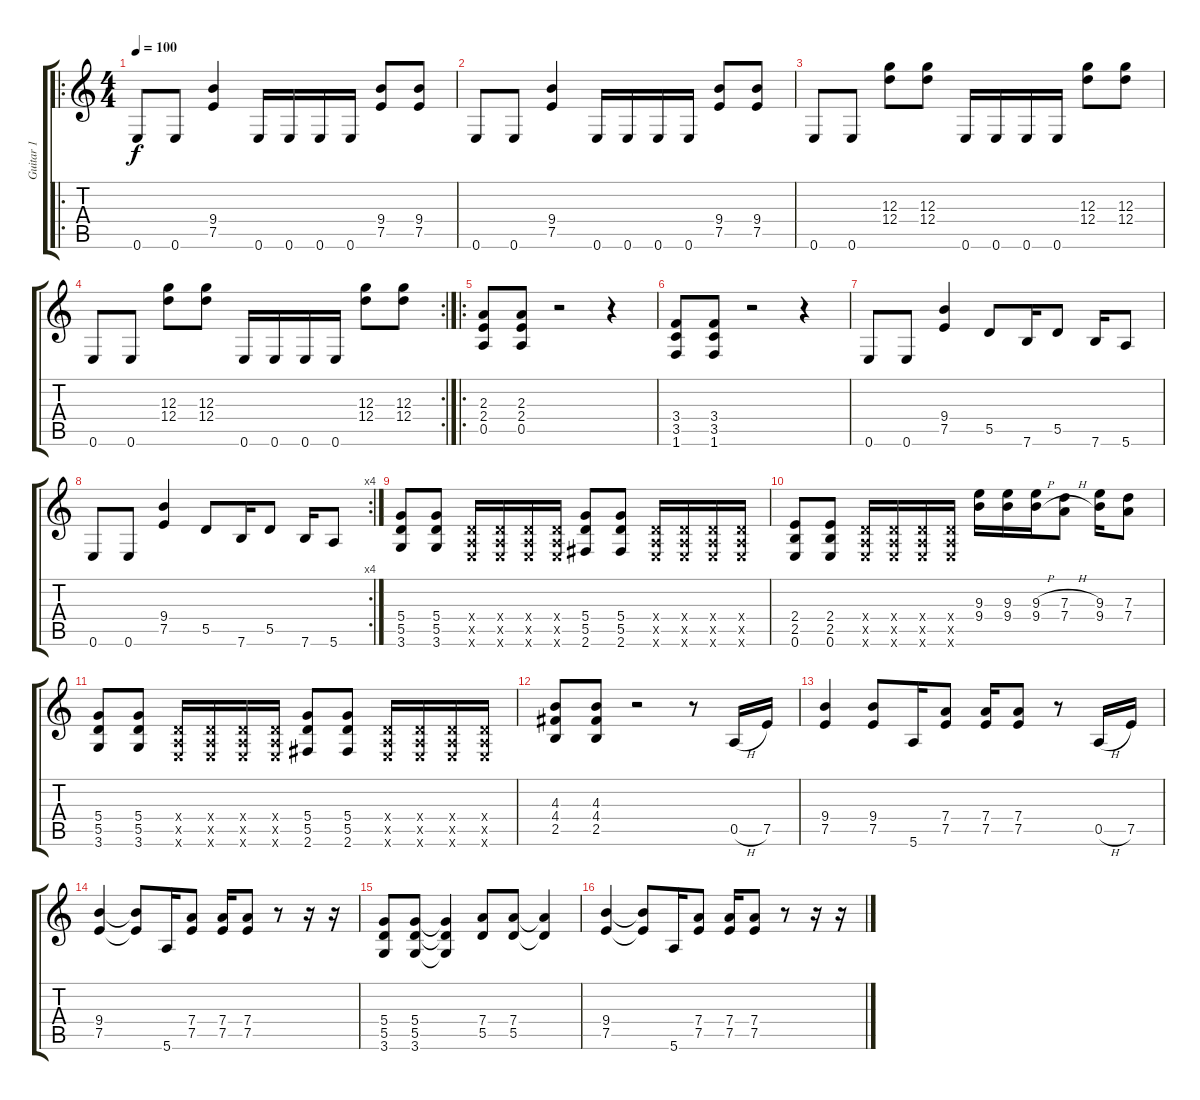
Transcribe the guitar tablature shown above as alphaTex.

\track ("Guitar 1" "Guitar 1") {instrument overdrivenguitar}
\staff {score tabs}
\tuning (E4 B3 G3 D3 A2 E2) {hide}
\ro
\ts (4 4)
\tempo 100
\clef g2
\ks c
0.6.8{dy f instrument overdrivenguitar} 0.6.8 (9.4 7.5).4 0.6.16 0.6.16 0.6.16 0.6.16 (9.4 7.5).8 (9.4 7.5).8 |
0.6.8 0.6.8 (9.4 7.5).4 0.6.16 0.6.16 0.6.16 0.6.16 (9.4 7.5).8 (9.4 7.5).8 |
0.6.8 0.6.8 (12.3 12.4).8 (12.3 12.4).8 0.6.16 0.6.16 0.6.16 0.6.16 (12.3 12.4).8 (12.3 12.4).8 |
\rc 2
0.6.8 0.6.8 (12.3 12.4).8 (12.3 12.4).8 0.6.16 0.6.16 0.6.16 0.6.16 (12.3 12.4).8 (12.3 12.4).8 |
\ro
(2.3 2.4 0.5).8 (2.3 2.4 0.5).8 r.2 r.4 |
(3.4 3.5 1.6).8 (3.4 3.5 1.6).8 r.2 r.4 |
0.6.8 0.6.8 (9.4 7.5).4 5.5.8 7.6.16 5.5.8 7.6.16 5.6.8 |
\rc 4
0.6.8 0.6.8 (9.4 7.5).4 5.5.8 7.6.16 5.5.8 7.6.16 5.6.8 |
(5.4 5.5 3.6).8 (5.4 5.5 3.6).8 (0.4{x} 0.5{x} 0.6{x}).16 (0.4{x} 0.5{x} 0.6{x}).16 (0.4{x} 0.5{x} 0.6{x}).16 (0.4{x} 0.5{x} 0.6{x}).16 (5.4 5.5 2.6).8 (5.4 5.5 2.6).8 (0.4{x} 0.5{x} 0.6{x}).16 (0.4{x} 0.5{x} 0.6{x}).16 (0.4{x} 0.5{x} 0.6{x}).16 (0.4{x} 0.5{x} 0.6{x}).16 |
(2.4 2.5 0.6).8 (2.4 2.5 0.6).8 (0.4{x} 0.5{x} 0.6{x}).16 (0.4{x} 0.5{x} 0.6{x}).16 (0.4{x} 0.5{x} 0.6{x}).16 (0.4{x} 0.5{x} 0.6{x}).16 (9.3 9.4).16 (9.3 9.4).16 (9.3{h} 9.4{h}).16 (7.3{h} 7.4{h}).8 (9.3 9.4).16 (7.3 7.4).8 |
(5.4 5.5 3.6).8 (5.4 5.5 3.6).8 (0.4{x} 0.5{x} 0.6{x}).16 (0.4{x} 0.5{x} 0.6{x}).16 (0.4{x} 0.5{x} 0.6{x}).16 (0.4{x} 0.5{x} 0.6{x}).16 (5.4 5.5 2.6).8 (5.4 5.5 2.6).8 (0.4{x} 0.5{x} 0.6{x}).16 (0.4{x} 0.5{x} 0.6{x}).16 (0.4{x} 0.5{x} 0.6{x}).16 (0.4{x} 0.5{x} 0.6{x}).16 |
(4.3 4.4 2.5).8 (4.3 4.4 2.5).8 r.2 r.8 0.5{h}.16 7.5.16 |
(9.4 7.5).4 (9.4 7.5).8 5.6.16 (7.4 7.5).8 (7.4 7.5).16 (7.4 7.5).8 r.8 0.5{h}.16 7.5.16 |
(9.4 7.5).4 (9.4{t} 7.5{t}).8 5.6.16 (7.4 7.5).8 (7.4 7.5).16 (7.4 7.5).8 r.8 r.16 r.16 |
(5.4 5.5 3.6).8 (5.4 5.5 3.6).8 (5.4{t} 5.5{t} 3.6{t}).4 (7.4 5.5).8 (7.4 5.5).8 (7.4{t} 5.5{t}).4 |
(9.4 7.5).4 (9.4{t} 7.5{t}).8 5.6.16 (7.4 7.5).8 (7.4 7.5).16 (7.4 7.5).8 r.8 r.16 r.16
